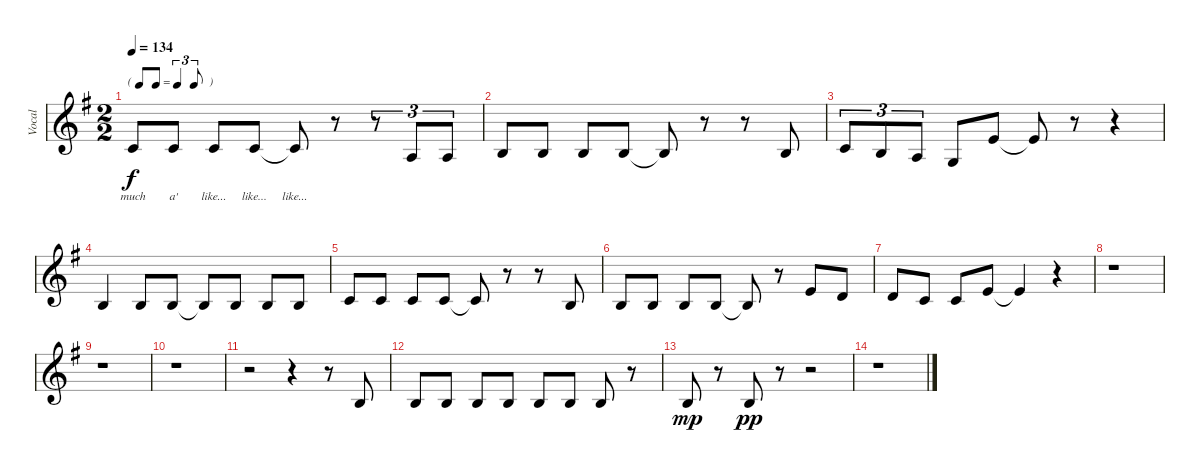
\track ("Vocal" "Vocal") {instrument bassoon}
\staff {score}
\tuning (E4 B3 G3 D3 A2 E2) {hide}
\ts (2 2)
\tf triplet8th
\tempo 134
\clef g2
\ks g
1.2.8{lyrics (0 "much") lyrics (1 "") lyrics (2 "") lyrics (3 "") lyrics (4 "") dy f} 1.2.8{lyrics (0 "a'") lyrics (1 "") lyrics (2 "") lyrics (3 "") lyrics (4 "")} 1.2.8{lyrics (0 "like...") lyrics (1 "") lyrics (2 "") lyrics (3 "") lyrics (4 "")} 1.2.8{lyrics (0 "like...") lyrics (1 "") lyrics (2 "") lyrics (3 "") lyrics (4 "")} 1.2{t}.8{lyrics (0 "like...") lyrics (1 "") lyrics (2 "") lyrics (3 "") lyrics (4 "")} r.8 r.8{tu (3 2)} 2.3.8{tu (3 2)} 2.3.8{tu (3 2)} |
0.2.8 0.2.8 0.2.8 0.2.8 0.2{t}.8 r.8 r.8 0.2.8 |
1.2.8{tu (3 2)} 0.2.8{tu (3 2)} 2.3.8{tu (3 2) beam split} 0.3.8 0.1.8 0.1{t}.8 r.8 r.4 |
0.2.4 0.2.8 0.2.8 0.2{t}.8 0.2.8 0.2.8 0.2.8 |
1.2.8 1.2.8 1.2.8 1.2.8 1.2{t}.8 r.8 r.8 0.2.8 |
0.2.8 0.2.8 0.2.8 0.2.8 0.2{t}.8 r.8 0.1.8 3.2.8 |
3.2.8 1.2.8 1.2.8 0.1.8 0.1{t}.4 r.4 |
r.1 |
r.1 |
r.1 |
r.2 r.4 r.8 0.2.8 |
0.2.8 0.2.8 0.2.8 0.2.8 0.2.8 0.2.8 0.2.8 r.8 |
0.2.8{dy mp} r.8 0.2.8{dy pp} r.8 r.2 |
r.1
